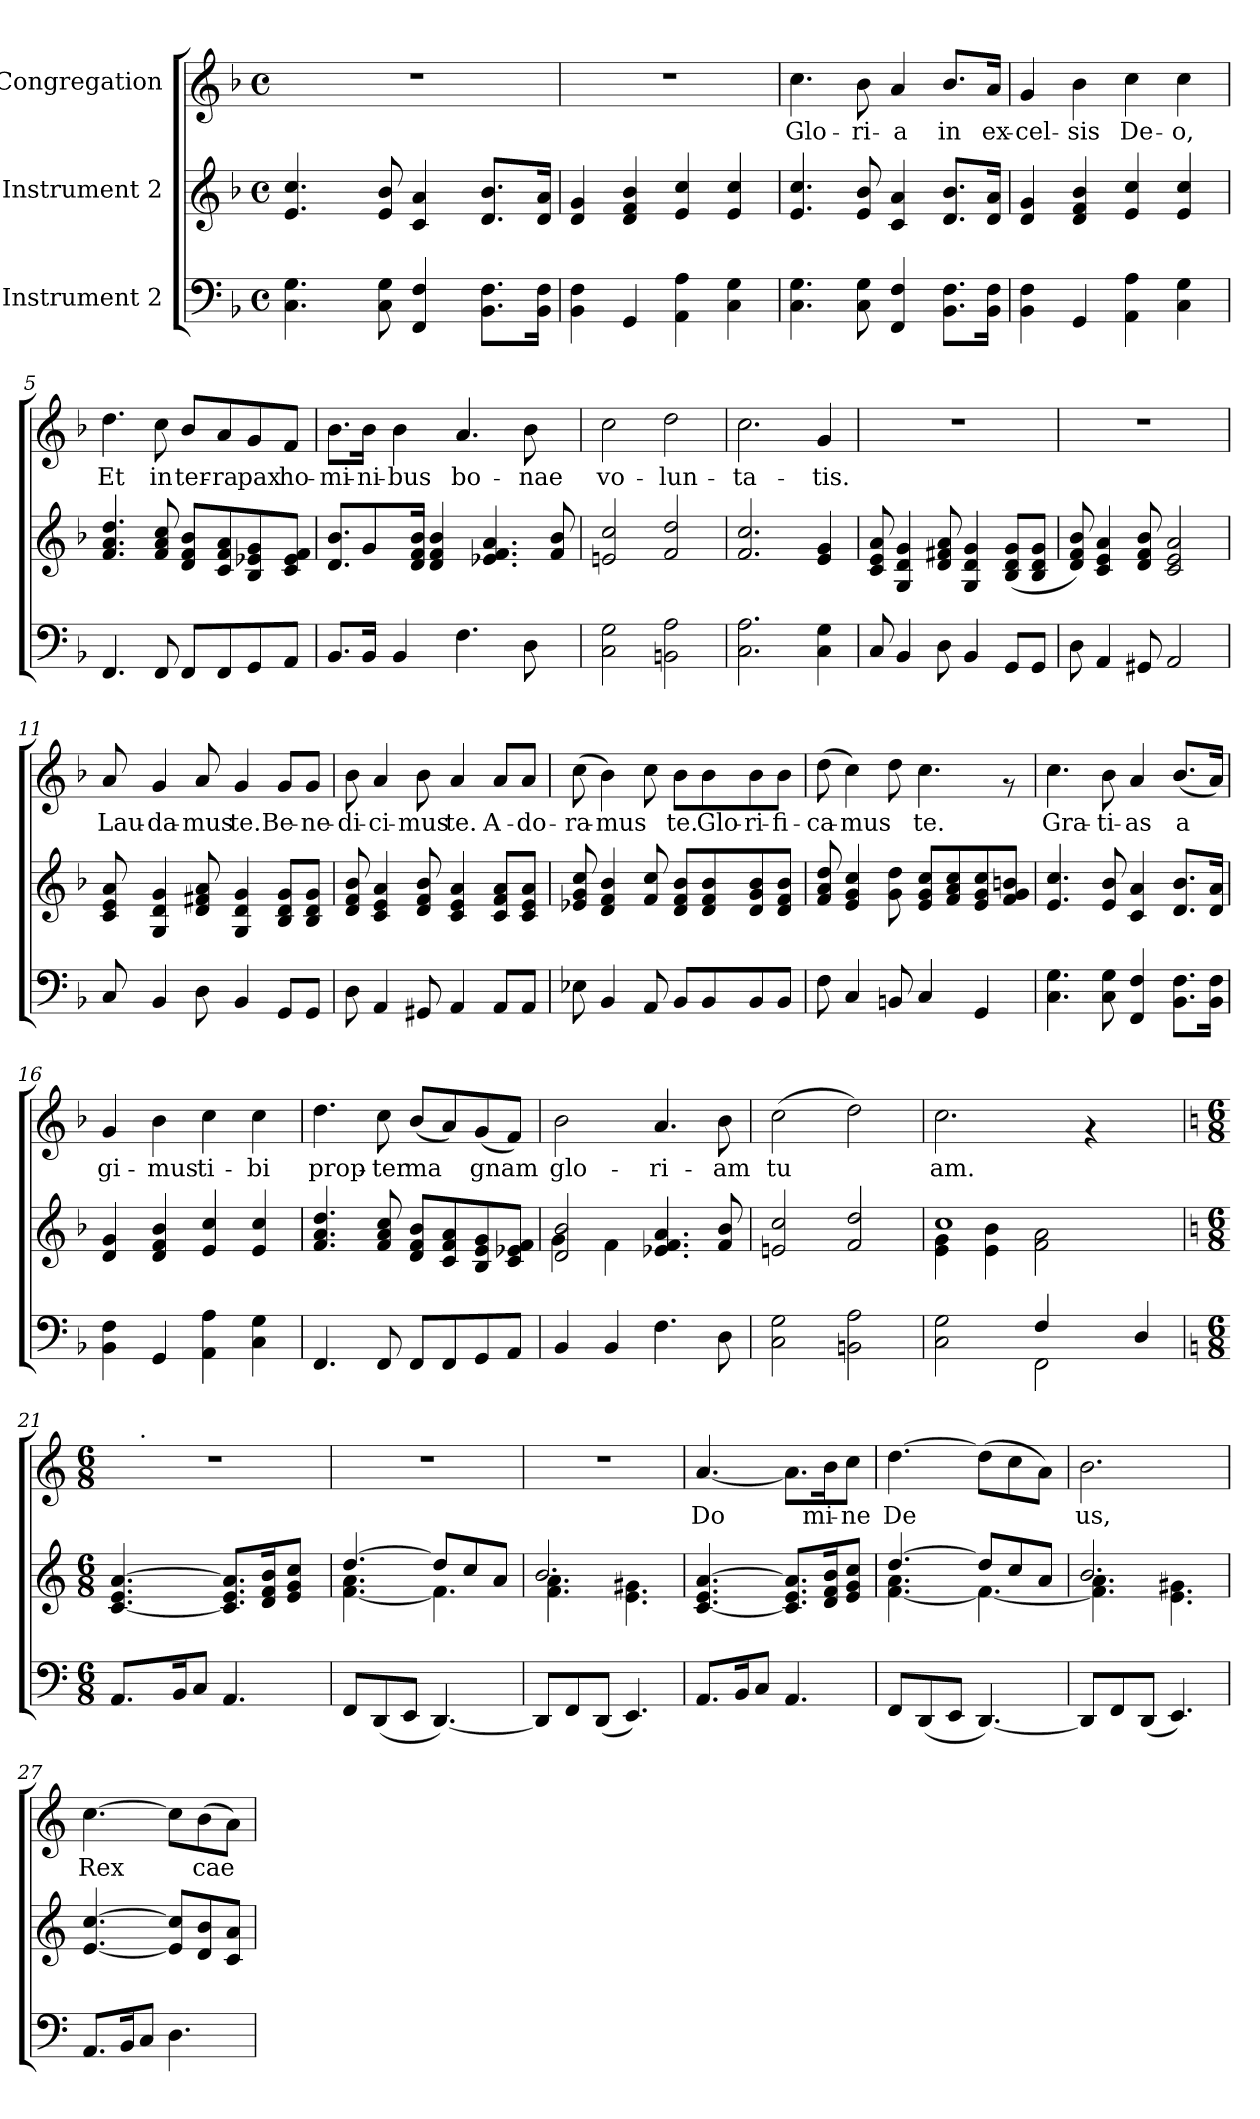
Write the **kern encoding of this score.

**kern	**kern	**kern	**text
*part3	*part2	*part1	*part1
*staff3	*staff2	*staff1	*staff1
*I"Instrument 2	*I"Instrument 2	*I"Congregation	*
!!LO:PB:g=z
*stria5	*stria5	*stria5	*
*clefF4	*clefG2	*clefG2	*
*k[b-]	*k[b-]	*k[b-]	*
*F:	*F:	*F:	*
*M4/4	*M4/4	*M4/4	*
*met(c)	*met(c)	*met(c)	*
=1	=1	=1	=1
*	*	*^	*
4.G\ 4.C\	4.cc/ 4.e/	1r	8ryy	.
.	.	.	64ryy	.
*	*	*MM96	*	*
.	.	.	2ryy	.
8G\ 8C\	8b-/ 8e/	.	.	.
4FF/ 4F/	4a/ 4c/	.	.	.
.	.	.	4ryy	.
8.BB-\ 8.F\L	8.d/ 8.b-/L	.	.	.
.	.	.	16..ryy	.
16F\ 16BB-\J	16a/ 16d/J	.	.	.
*	*	*v	*v	*
=2	=2	=2	=2
4F\ 4BB-\	4d/ 4g/	1r	.
4GG/	4f/ 4d/ 4b-/	.	.
4AA\ 4A\	4cc/ 4e/	.	.
4G\ 4C\	4cc/ 4e/	.	.
=3	=3	=3	=3
!	!	!	!LO:LY:b:cj
4.C\ 4.G\	4.cc/ 4.e/	4.cc\	Glo-
!	!	!	!LO:LY:b:cj
8C\ 8G\	8e/ 8b-/	8b-\	-ri-
!	!	!	!LO:LY:b:cj
4F/ 4FF/	4a/ 4c/	4a/	-a
!	!	!	!LO:LY:b:cj
8.BB-\ 8.F\L	8.d/ 8.b-/L	8.b-/L	in
!	!	!	!LO:LY:b:cj
16F\ 16BB-\J	16d/ 16a/J	16a/J	ex-
=4	=4	=4	=4
!	!	!	!LO:LY:b:cj
4F\ 4BB-\	4d/ 4g/	4g/	-cel-
!	!	!	!LO:LY:b:cj
4GG/	4f/ 4d/ 4b-/	4b-\	-sis
!	!	!	!LO:LY:b:cj
4AA\ 4A\	4cc/ 4e/	4cc\	De-
!	!	!	!LO:LY:b:cj
4G\ 4C\	4cc/ 4e/	4cc\	-o,
=5	=5	=5	=5
!	!	!	!LO:LY:b:cj
4.FF/	4.dd/ 4.f/ 4.a/	4.dd\	Et
!	!	!	!LO:LY:b:cj
8FF/	8a/ 8f/ 8cc/	8cc\	in
!	!	!	!LO:LY:b:cj
8FF/L	8b-/ 8f/ 8d/L	8b-/L	ter-
!	!	!	!LO:LY:b:cj
8FF/	8f/ 8c/ 8a/	8a/	-ra
!	!	!	!LO:LY:b:cj
8GG/	8g/ 8e-X/ 8B-/	8g/	pax
!	!	!	!LO:LY:b:cj
8AA/J	8e-/ 8c/ 8f/J	8f/J	ho-
!!LO:LB:g=z
=6	=6	=6	=6
!	!	!	!LO:LY:b:cj
8.BB-/L	8.d/ 8.b-/L	8.b-\L	-mi-
!	!	!	!LO:LY:b:cj
16BB-/J	8g/	16b-\J	-ni-
!	!	!	!LO:LY:b:cj
4BB-/	.	4b-\	-bus
.	16b-/ 16f/ 16d/J	.	.
.	4f/ 4d/ 4b-/	.	.
!	!	!	!LO:LY:b:cj
4.F\	.	4.a/	bo-
.	4.a/ 4.e-X/ 4.f/	.	.
!	!	!	!LO:LY:b:cj
8D\	.	8b-\	-nae
8ryy	8b-/ 8f/	8ryy	.
=7	=7	=7	=7
!	!	!	!LO:LY:b:cj
2C\ 2G\	2en/ 2cc/	2cc\	vo-
!	!	!	!LO:LY:b:cj
2A\ 2BBn\	2f/ 2dd/	2dd\	-lun-
=8	=8	=8	=8
!	!	!	!LO:LY:b:cj
2.C\ 2.A\	2.f/ 2.cc/	2.cc\	-ta-
!	!	!	!LO:LY:b:cj
4G\ 4C\	4e/ 4g/	4g/	-tis.
=9	=9	=9	=9
8C/	8e/ 8c/ 8a/	1r	.
4BB-/	4d/ 4G/ 4g/	.	.
8D\	8a/ 8f#X/ 8d/	.	.
4BB-/	4g/ 4G/ 4d/	.	.
8GG/L	(>8g/ 8d/ 8B-/L	.	.
8GG/J	8g/ 8d/ 8B-/J	.	.
=10	=10	=10	=10
8D\	8f/ 8d/ 8b-/)	1r	.
4AA/	4a/ 4c/ 4e/	.	.
8GG#X/	8b-/ 8d/ 8f/	.	.
2AA/	2a/ 2e/ 2c/	.	.
=11	=11	=11	=11
!	!	!	!LO:LY:b:cj
8C/	8e/ 8c/ 8a/	8a/	Lau-
!	!	!	!LO:LY:b:cj
4BB-/	4d/ 4G/ 4g/	4g/	-da-
!	!	!	!LO:LY:b:cj
8D\	8a/ 8f#X/ 8d/	8a/	-mus
!	!	!	!LO:LY:b:cj
4BB-/	4g/ 4G/ 4d/	4g/	te.
!	!	!	!LO:LY:b:cj
8GG/L	8g/ 8d/ 8B-/L	8g/L	Be-
!	!	!	!LO:LY:b:cj
8GG/J	8g/ 8d/ 8B-/J	8g/J	-ne-
!!LO:LB:g=z
=12	=12	=12	=12
!	!	!	!LO:LY:b:cj
8D\	8b-/ 8d/ 8f/	8b-\	-di-
!	!	!	!LO:LY:b:cj
4AA/	4a/ 4c/ 4e/	4a/	-ci-
!	!	!	!LO:LY:b:cj
8GG#X/	8f/ 8d/ 8b-/	8b-\	-mus
!	!	!	!LO:LY:b:cj
4AA/	4a/ 4c/ 4e/	4a/	te.
!	!	!	!LO:LY:b:cj
8AA/L	8a/ 8f/ 8c/L	8a/L	A-
!	!	!	!LO:LY:b:cj
8AA/J	8a/ 8e/ 8c/J	8a/J	-do-
=13	=13	=13	=13
!	!	!	!LO:LY:b:cj
8E-X\	8cc/ 8g/ 8e-X/	(>8cc\	-ra-
!	!	!	!LO:LY:b:cj
4BB-/	4f/ 4d/ 4b-/	4b-\)	-mus
!	!	!	!LO:LY:b:cj
8AA/	8f/ 8cc/	8cc\	.
!	!	!	!LO:LY:b:cj
8BB-/L	8f/ 8d/ 8b-/L	8b-\L	te.
!	!	!	!LO:LY:b:cj
8BB-/	8f/ 8d/ 8b-/	8b-\	Glo-
!	!	!	!LO:LY:b:cj
8BB-/	8b-/ 8g/ 8d/	8b-\	-ri-
!	!	!	!LO:LY:b:cj
8BB-/J	8b-/ 8f/ 8d/J	8b-\J	-fi-
=14	=14	=14	=14
!	!	!	!LO:LY:b:cj
8F\	8dd/ 8a/ 8f/	(>8dd\	-ca-
!	!	!	!LO:LY:b:cj
4C/	4g/ 4e/ 4cc/	4cc\)	-mus
!	!	!	!LO:LY:b:cj
8BBn/	8dd\ 8g\	8dd\	.
!	!	!	!LO:LY:b:cj
4C/	8g/ 8e/ 8cc/L	4.cc\	te.
.	8cc/ 8a/ 8f/	.	.
4GG/	8g/ 8e/ 8cc/	.	.
.	8bn/ 8f/ 8g/J	8rf	.
=15	=15	=15	=15
!	!	!	!LO:LY:b:cj
4.C\ 4.G\	4.cc/ 4.e/	4.cc\	Gra-
!	!	!	!LO:LY:b:cj
8C\ 8G\	8b-/ 8e/	8b-\	-ti-
!	!	!	!LO:LY:b:cj
4F/ 4FF/	4a/ 4c/	4a/	-as
!	!	!	!LO:LY:b:cj
8.F\ 8.BB-\L	8.d/ 8.b-/L	(<8.b-/L	a-
!	!	!	!LO:LY:b:cj
16F\ 16BB-\J	16a/ 16d/J	16a/J)	--
=16	=16	=16	=16
!	!	!	!LO:LY:b:cj
4F\ 4BB-\	4d/ 4g/	4g/	-gi-
!	!	!	!LO:LY:b:cj
4GG/	4f/ 4d/ 4b-/	4b-\	-mus
!	!	!	!LO:LY:b:cj
4AA\ 4A\	4cc/ 4e/	4cc\	ti-
!	!	!	!LO:LY:b:cj
4G\ 4C\	4cc/ 4e/	4cc\	-bi
!!LO:LB:g=z
=17	=17	=17	=17
!	!	!	!LO:LY:b:cj
4.FF/	4.a/ 4.f/ 4.dd/	4.dd\	prop-
!	!	!	!LO:LY:b:cj
8FF/	8cc/ 8f/ 8a/	8cc\	-ter
!	!	!	!LO:LY:b:cj
8FF/L	8f/ 8d/ 8b-/L	(<8b-/L	ma-
!	!	!	!LO:LY:b:cj
8FF/	8a/ 8c/ 8f/	8a/)	--
!	!	!	!LO:LY:b:cj
8GG/	8g/ 8e/ 8B-/	(<8g/	-gnam
!	!	!	!LO:LY:b:cj
8AA/J	8e-X/ 8c/ 8f/J	8f/J)	.
=18	=18	=18	=18
*	*^	*	*
!	!	!	!	!LO:LY:b:cj
4BB-/	2b-/ 2d/	4g\	2b-\	glo-
4BB-/	.	4f\	.	.
!	!	!	!	!LO:LY:b:cj
4.F\	4.a/ 4.e-X/ 4.f/	2ryy	4.a/	-ri-
!	!	!	!	!LO:LY:b:cj
8D\	8b-/ 8f/	.	8b-\	-am
*	*v	*v	*	*
=19	=19	=19	=19
!	!	!	!LO:LY:b:cj
2C\ 2G\	2en/ 2cc/	(>2cc\	tu-
!	!	!	!LO:LY:b:cj
2A\ 2BBn\	2f/ 2dd/	2dd\)	--
=20	=20	=20	=20
*^	*^	*	*
!	!	!	!	!	!LO:LY:b:cj
2G\ 2C\	2ryy	1cc	4e\ 4g\	2.cc\	-am.
.	.	.	4e\ 4b-\	.	.
2FF\	4F/	.	2f\ 2a\	.	.
.	2ryy	.	.	4rf	.
4D/	.	4ryy	4ryy	4ryy	.
*v	*v	*	*	*	*
*	*v	*v	*	*
=21	=21	=21	=21
*k[]	*k[]	*k[]	*
*C:	*C:	*C:	*
*M6/8	*M6/8	*M6/8	*
*	*	*^	*
*	*	*	*^	*
8.AA/L	[>4.a/ [<4.c/ 4.e/	2.r	16..ryy	8ryy	.
!	!	!	!LO:TX:a:t=.	!	!
.	.	.	2ryy	.	.
.	.	.	.	32ryy	.
*	*	*MM48	*	*	*
.	.	.	.	2ryy	.
16BB/	.	.	.	.	.
8C/J	.	.	.	.	.
4.AA/	8.a/] 8.c/] 8.e/L	.	.	.	.
.	16b/ 16d/ 16f/	.	.	.	.
.	.	.	8ryy	.	.
.	8cc/ 8g/ 8e/J	.	.	.	.
.	.	.	.	16.ryy	.
.	.	.	64ryy	.	.
*	*	*v	*v	*v	*
=22	=22	=22	=22
*	*^	*	*
8FF/L	[>4.dd/	4.a\ [<4.f\	2.r	.
(>8DD/	.	.	.	.
8EE/J	.	.	.	.
[>4.DD/)	8dd/L]	4.f\]	.	.
.	8cc/	.	.	.
.	8a/J	.	.	.
!!LO:PB:g=z
=23	=23	=23	=23	=23
8DD/L]	2.b/	4.f\ 4.a\	2.r	.
8FF/	.	.	.	.
(>8DD/J	.	.	.	.
4.EE/)	.	4.e\ 4.g#X\	.	.
=24	=24	=24	=24	=24
!	!	!	!	!LO:LY:b:cj
*	*v	*v	*	*
8.AA/L	4.e/ [<4.c/ [>4.a/	[<4.a/	Do-
16BB/	.	.	.
8C/J	.	.	.
!	!	!	!LO:LY:b:cj
4.AA/	8.a/] 8.e/ 8.c/]L	8.a\L]	--
!	!	!	!LO:LY:b:cj
.	16b/ 16f/ 16d/	16b\	-mi-
!	!	!	!LO:LY:b:cj
.	8g/ 8e/ 8cc/J	8cc\J	-ne
=25	=25	=25	=25
*	*^	*	*
!	!	!	!	!LO:LY:b:cj
8FF/L	[>4.dd/	[<4.f\ 4.a\	[>4.dd\	De-
(>8DD/	.	.	.	.
8EE/J	.	.	.	.
!	!	!	!	!LO:LY:b:cj
[<4.DD/)	8dd/L]	4.f\_<	(>8dd\L]	--
!	!	!	!	!LO:LY:b:cj
.	8cc/	.	8cc\	--
!	!	!	!	!LO:LY:b:cj
.	8a/J	.	8a\J)	--
=26	=26	=26	=26	=26
!	!	!	!	!LO:LY:b:cj
8DD/L]	2.b/	4.f\] 4.a\	2.b\	-us,
8FF/	.	.	.	.
(>8DD/J	.	.	.	.
4.EE/)	.	4.e\ 4.g#X\	.	.
=27	=27	=27	=27	=27
!	!	!	!	!LO:LY:b:cj
*	*v	*v	*	*
8.AA/L	[<4.e/ [>4.cc/	[>4.cc\	Rex
16BB/	.	.	.
8C/J	.	.	.
!	!	!	!LO:LY:b:cj
4.D\	8cc/] 8e/]L	8cc\L]	.
!	!	!	!LO:LY:b:cj
.	8b/ 8d/	(>8b\	cae-
!	!	!	!LO:LY:b:cj
.	8a/ 8c/J	8a\J)	--
=	=	=	=
*-	*-	*-	*-
